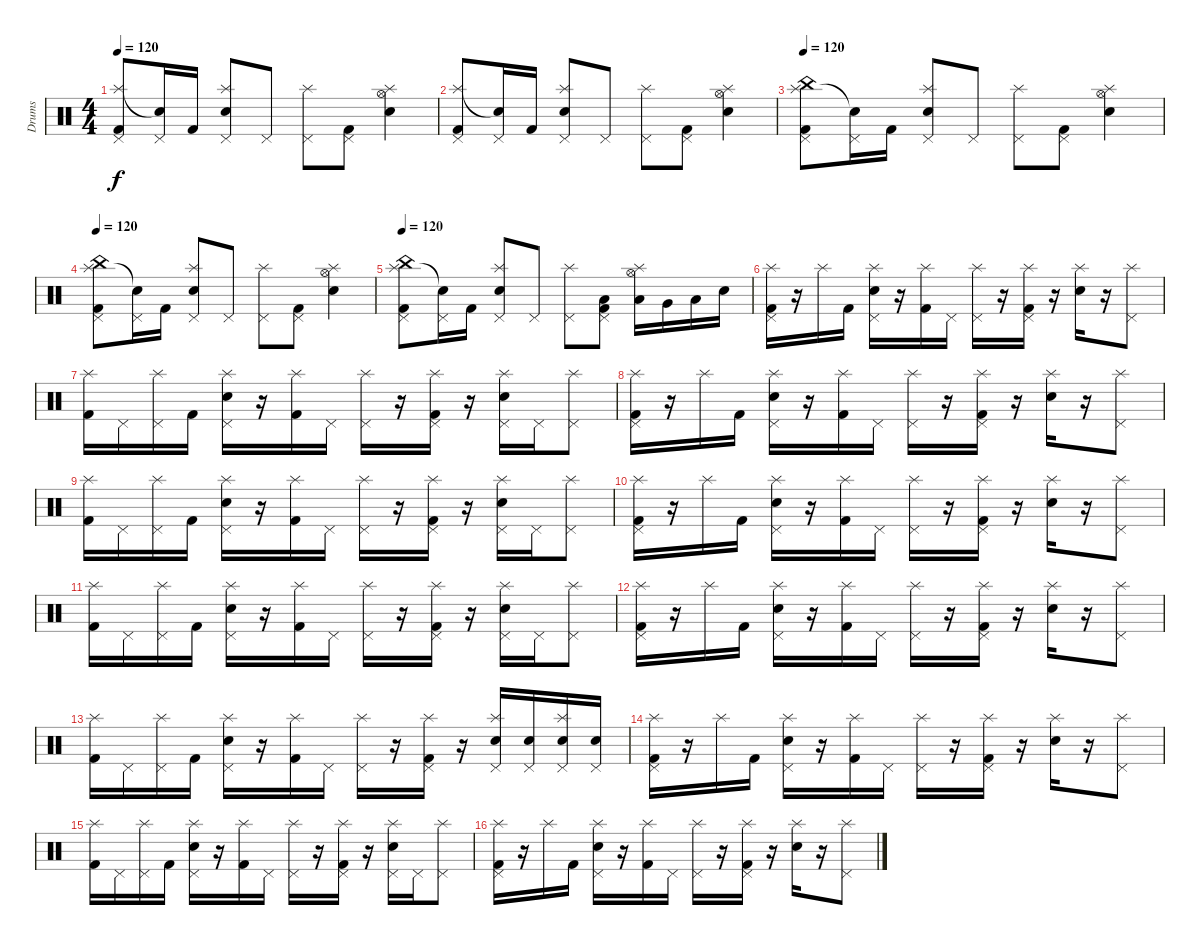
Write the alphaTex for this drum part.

\track ("Drums" "Drums") {instrument percussion}
\staff {score}
\articulation defaults
\ts (4 4)
\tempo 120
\clef neutral
\ks c
("Pedal Hi-Hat (hit)" "Splash (hit)" "Kick (hit) 2").8{dy f} ("Pedal Hi-Hat (hit)" "Snare (hit)"{t}).16 "Kick (hit) 2".16 ("Pedal Hi-Hat (hit)" "Splash (hit)" "Electric Snare (hit)").8 "Pedal Hi-Hat (hit)".8 ("Pedal Hi-Hat (hit)" "Splash (hit)").8 ("Pedal Hi-Hat (hit)" "Kick (hit) 2").8 ("Hi-Hat (open)" "Splash (hit)" "Electric Snare (hit)").4 |
("Pedal Hi-Hat (hit)" "Splash (hit)" "Kick (hit) 2").8 ("Pedal Hi-Hat (hit)" "Snare (hit)"{t}).16 "Kick (hit) 2".16 ("Pedal Hi-Hat (hit)" "Splash (hit)" "Electric Snare (hit)").8 "Pedal Hi-Hat (hit)".8 ("Pedal Hi-Hat (hit)" "Splash (hit)").8 ("Pedal Hi-Hat (hit)" "Kick (hit) 2").8 ("Hi-Hat (open)" "Splash (hit)" "Electric Snare (hit)").4 |
\tempo 120
("Pedal Hi-Hat (hit)" "Splash (hit)" "China (hit)" "Kick (hit) 2").8 ("Pedal Hi-Hat (hit)" "Snare (hit)"{t}).16 "Kick (hit) 2".16 ("Pedal Hi-Hat (hit)" "Splash (hit)" "Electric Snare (hit)").8 "Pedal Hi-Hat (hit)".8 ("Pedal Hi-Hat (hit)" "Splash (hit)").8 ("Pedal Hi-Hat (hit)" "Kick (hit) 2").8 ("Hi-Hat (open)" "Splash (hit)" "Electric Snare (hit)").4 |
\tempo 120
("Pedal Hi-Hat (hit)" "Splash (hit)" "China (hit)" "Kick (hit) 2").8 ("Pedal Hi-Hat (hit)" "Snare (hit)"{t}).16 "Kick (hit) 2".16 ("Pedal Hi-Hat (hit)" "Splash (hit)" "Electric Snare (hit)").8 "Pedal Hi-Hat (hit)".8 ("Pedal Hi-Hat (hit)" "Splash (hit)").8 ("Pedal Hi-Hat (hit)" "Kick (hit) 2").8 ("Hi-Hat (open)" "Splash (hit)" "Electric Snare (hit)").4 |
\tempo 120
("Pedal Hi-Hat (hit)" "Splash (hit)" "China (hit)" "Kick (hit) 2").8 ("Pedal Hi-Hat (hit)" "Snare (hit)"{t}).16 "Kick (hit) 2".16 ("Pedal Hi-Hat (hit)" "Splash (hit)" "Electric Snare (hit)").8 "Pedal Hi-Hat (hit)".8 ("Pedal Hi-Hat (hit)" "Splash (hit)").8 ("Pedal Hi-Hat (hit)" "Low Tom (hit)" "Kick (hit) 2").8 ("Hi-Hat (open)" "Splash (hit)" "Low Tom (hit)").16 "Very Low Tom (hit)".16 "Low Floor Tom (hit)".16 "Electric Snare (hit)".16 |
("Splash (hit)" "Pedal Hi-Hat (hit)" "Kick (hit) 2").16 r.16 "Splash (hit)".16 "Kick (hit) 2".16 ("Splash (hit)" "Pedal Hi-Hat (hit)" "Electric Snare (hit)").16 r.16 ("Splash (hit)" "Kick (hit) 2").16 "Pedal Hi-Hat (hit)".16 ("Splash (hit)" "Pedal Hi-Hat (hit)").16 r.16 ("Splash (hit)" "Pedal Hi-Hat (hit)" "Kick (hit) 2").16 r.16 ("Splash (hit)" "Electric Snare (hit)").16 r.16 ("Splash (hit)" "Pedal Hi-Hat (hit)").8 |
("Splash (hit)" "Kick (hit) 2").16 "Pedal Hi-Hat (hit)".16 ("Splash (hit)" "Pedal Hi-Hat (hit)").16 "Kick (hit) 2".16 ("Splash (hit)" "Pedal Hi-Hat (hit)" "Electric Snare (hit)").16 r.16 ("Splash (hit)" "Kick (hit) 2").16 "Pedal Hi-Hat (hit)".16 ("Splash (hit)" "Pedal Hi-Hat (hit)").16 r.16 ("Splash (hit)" "Pedal Hi-Hat (hit)" "Kick (hit) 2").16 r.16 ("Splash (hit)" "Pedal Hi-Hat (hit)" "Electric Snare (hit)").16 "Pedal Hi-Hat (hit)".16 ("Splash (hit)" "Pedal Hi-Hat (hit)").8 |
("Splash (hit)" "Pedal Hi-Hat (hit)" "Kick (hit) 2").16 r.16 "Splash (hit)".16 "Kick (hit) 2".16 ("Splash (hit)" "Pedal Hi-Hat (hit)" "Electric Snare (hit)").16 r.16 ("Splash (hit)" "Kick (hit) 2").16 "Pedal Hi-Hat (hit)".16 ("Splash (hit)" "Pedal Hi-Hat (hit)").16 r.16 ("Splash (hit)" "Pedal Hi-Hat (hit)" "Kick (hit) 2").16 r.16 ("Splash (hit)" "Electric Snare (hit)").16 r.16 ("Splash (hit)" "Pedal Hi-Hat (hit)").8 |
("Splash (hit)" "Kick (hit) 2").16 "Pedal Hi-Hat (hit)".16 ("Splash (hit)" "Pedal Hi-Hat (hit)").16 "Kick (hit) 2".16 ("Splash (hit)" "Pedal Hi-Hat (hit)" "Electric Snare (hit)").16 r.16 ("Splash (hit)" "Kick (hit) 2").16 "Pedal Hi-Hat (hit)".16 ("Splash (hit)" "Pedal Hi-Hat (hit)").16 r.16 ("Splash (hit)" "Pedal Hi-Hat (hit)" "Kick (hit) 2").16 r.16 ("Splash (hit)" "Pedal Hi-Hat (hit)" "Electric Snare (hit)").16 "Pedal Hi-Hat (hit)".16 ("Splash (hit)" "Pedal Hi-Hat (hit)").8 |
("Splash (hit)" "Pedal Hi-Hat (hit)" "Kick (hit) 2").16 r.16 "Splash (hit)".16 "Kick (hit) 2".16 ("Splash (hit)" "Pedal Hi-Hat (hit)" "Electric Snare (hit)").16 r.16 ("Splash (hit)" "Kick (hit) 2").16 "Pedal Hi-Hat (hit)".16 ("Splash (hit)" "Pedal Hi-Hat (hit)").16 r.16 ("Splash (hit)" "Pedal Hi-Hat (hit)" "Kick (hit) 2").16 r.16 ("Splash (hit)" "Electric Snare (hit)").16 r.16 ("Splash (hit)" "Pedal Hi-Hat (hit)").8 |
("Splash (hit)" "Kick (hit) 2").16 "Pedal Hi-Hat (hit)".16 ("Splash (hit)" "Pedal Hi-Hat (hit)").16 "Kick (hit) 2".16 ("Splash (hit)" "Pedal Hi-Hat (hit)" "Electric Snare (hit)").16 r.16 ("Splash (hit)" "Kick (hit) 2").16 "Pedal Hi-Hat (hit)".16 ("Splash (hit)" "Pedal Hi-Hat (hit)").16 r.16 ("Splash (hit)" "Pedal Hi-Hat (hit)" "Kick (hit) 2").16 r.16 ("Splash (hit)" "Pedal Hi-Hat (hit)" "Electric Snare (hit)").16 "Pedal Hi-Hat (hit)".16 ("Splash (hit)" "Pedal Hi-Hat (hit)").8 |
("Splash (hit)" "Pedal Hi-Hat (hit)" "Kick (hit) 2").16 r.16 "Splash (hit)".16 "Kick (hit) 2".16 ("Splash (hit)" "Pedal Hi-Hat (hit)" "Electric Snare (hit)").16 r.16 ("Splash (hit)" "Kick (hit) 2").16 "Pedal Hi-Hat (hit)".16 ("Splash (hit)" "Pedal Hi-Hat (hit)").16 r.16 ("Splash (hit)" "Pedal Hi-Hat (hit)" "Kick (hit) 2").16 r.16 ("Splash (hit)" "Electric Snare (hit)").16 r.16 ("Splash (hit)" "Pedal Hi-Hat (hit)").8 |
("Splash (hit)" "Kick (hit) 2").16 "Pedal Hi-Hat (hit)".16 ("Splash (hit)" "Pedal Hi-Hat (hit)").16 "Kick (hit) 2".16 ("Splash (hit)" "Pedal Hi-Hat (hit)" "Electric Snare (hit)").16 r.16 ("Splash (hit)" "Kick (hit) 2").16 "Pedal Hi-Hat (hit)".16 ("Splash (hit)" "Pedal Hi-Hat (hit)").16 r.16 ("Splash (hit)" "Pedal Hi-Hat (hit)" "Kick (hit) 2").16 r.16 ("Splash (hit)" "Pedal Hi-Hat (hit)" "Electric Snare (hit)").16 ("Pedal Hi-Hat (hit)" "Electric Snare (hit)").16 ("Splash (hit)" "Pedal Hi-Hat (hit)" "Electric Snare (hit)").16 ("Pedal Hi-Hat (hit)" "Electric Snare (hit)").16 |
("Splash (hit)" "Pedal Hi-Hat (hit)" "Kick (hit) 2").16 r.16 "Splash (hit)".16 "Kick (hit) 2".16 ("Splash (hit)" "Pedal Hi-Hat (hit)" "Electric Snare (hit)").16 r.16 ("Splash (hit)" "Kick (hit) 2").16 "Pedal Hi-Hat (hit)".16 ("Splash (hit)" "Pedal Hi-Hat (hit)").16 r.16 ("Splash (hit)" "Pedal Hi-Hat (hit)" "Kick (hit) 2").16 r.16 ("Splash (hit)" "Electric Snare (hit)").16 r.16 ("Splash (hit)" "Pedal Hi-Hat (hit)").8 |
("Splash (hit)" "Kick (hit) 2").16 "Pedal Hi-Hat (hit)".16 ("Splash (hit)" "Pedal Hi-Hat (hit)").16 "Kick (hit) 2".16 ("Splash (hit)" "Pedal Hi-Hat (hit)" "Electric Snare (hit)").16 r.16 ("Splash (hit)" "Kick (hit) 2").16 "Pedal Hi-Hat (hit)".16 ("Splash (hit)" "Pedal Hi-Hat (hit)").16 r.16 ("Splash (hit)" "Pedal Hi-Hat (hit)" "Kick (hit) 2").16 r.16 ("Splash (hit)" "Pedal Hi-Hat (hit)" "Electric Snare (hit)").16 "Pedal Hi-Hat (hit)".16 ("Splash (hit)" "Pedal Hi-Hat (hit)").8 |
("Splash (hit)" "Pedal Hi-Hat (hit)" "Kick (hit) 2").16 r.16 "Splash (hit)".16 "Kick (hit) 2".16 ("Splash (hit)" "Pedal Hi-Hat (hit)" "Electric Snare (hit)").16 r.16 ("Splash (hit)" "Kick (hit) 2").16 "Pedal Hi-Hat (hit)".16 ("Splash (hit)" "Pedal Hi-Hat (hit)").16 r.16 ("Splash (hit)" "Pedal Hi-Hat (hit)" "Kick (hit) 2").16 r.16 ("Splash (hit)" "Electric Snare (hit)").16 r.16 ("Splash (hit)" "Pedal Hi-Hat (hit)").8
